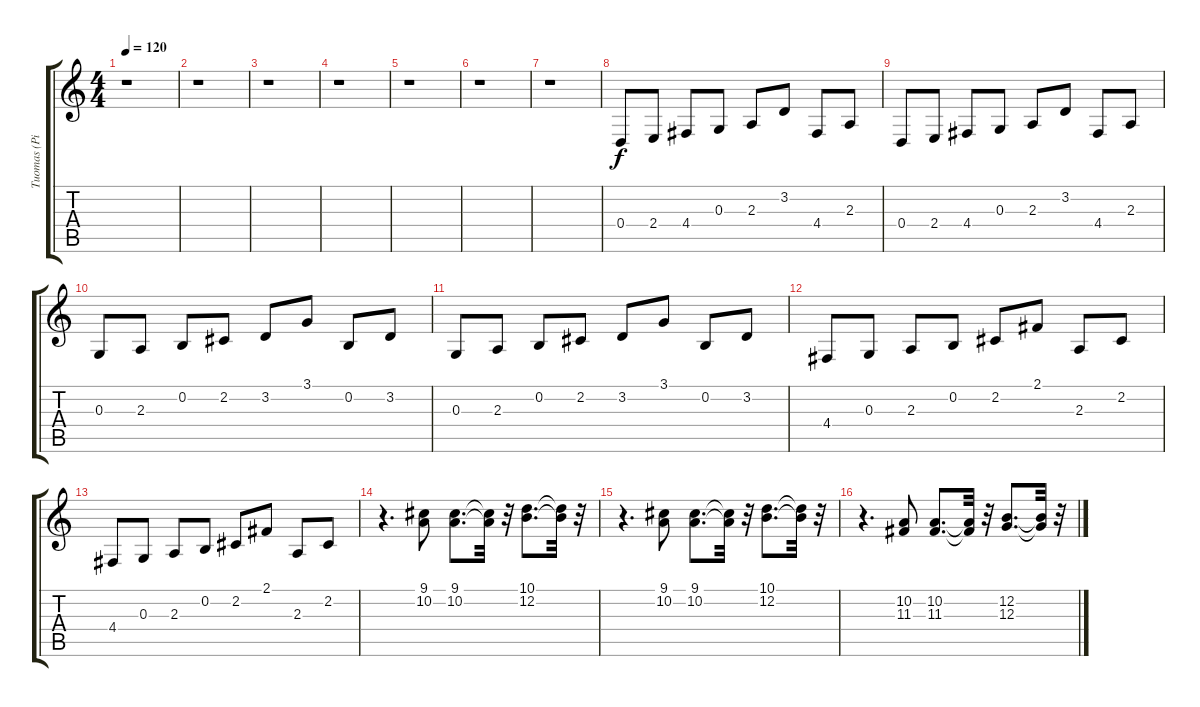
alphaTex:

\track ("Tuomas (Piano)" "Tuomas (Pi") {instrument acousticgrandpiano}
\staff {score tabs}
\tuning (E4 B3 G3 D3 A2 E2) {hide}
\ts (4 4)
\tempo 120
\clef g2
\ks c
r.1{dy mf} |
r.1 |
r.1 |
r.1 |
r.1 |
r.1 |
r.1 |
0.4.8{dy f} 2.4.8 4.4.8 0.3.8 2.3.8 3.2.8 4.4.8 2.3.8 |
0.4.8 2.4.8 4.4.8 0.3.8 2.3.8 3.2.8 4.4.8 2.3.8 |
0.3.8 2.3.8 0.2.8 2.2.8 3.2.8 3.1.8 0.2.8 3.2.8 |
0.3.8 2.3.8 0.2.8 2.2.8 3.2.8 3.1.8 0.2.8 3.2.8 |
4.4.8 0.3.8 2.3.8 0.2.8 2.2.8 2.1.8 2.3.8 2.2.8 |
4.4.8 0.3.8 2.3.8 0.2.8 2.2.8 2.1.8 2.3.8 2.2.8 |
r.4{d} (9.1 10.2).8 (9.1 10.2).8{d} (9.1{t} 10.2{t}).32 r.32 (10.1 12.2).8{d} (10.1{t} 12.2{t}).32 r.32 |
r.4{d} (9.1 10.2).8 (9.1 10.2).8{d} (9.1{t} 10.2{t}).32 r.32 (10.1 12.2).8{d} (10.1{t} 12.2{t}).32 r.32 |
r.4{d} (10.2 11.3).8 (10.2 11.3).8{d} (10.2{t} 11.3{t}).32 r.32 (12.2 12.3).8{d} (12.2{t} 12.3{t}).32 r.32
